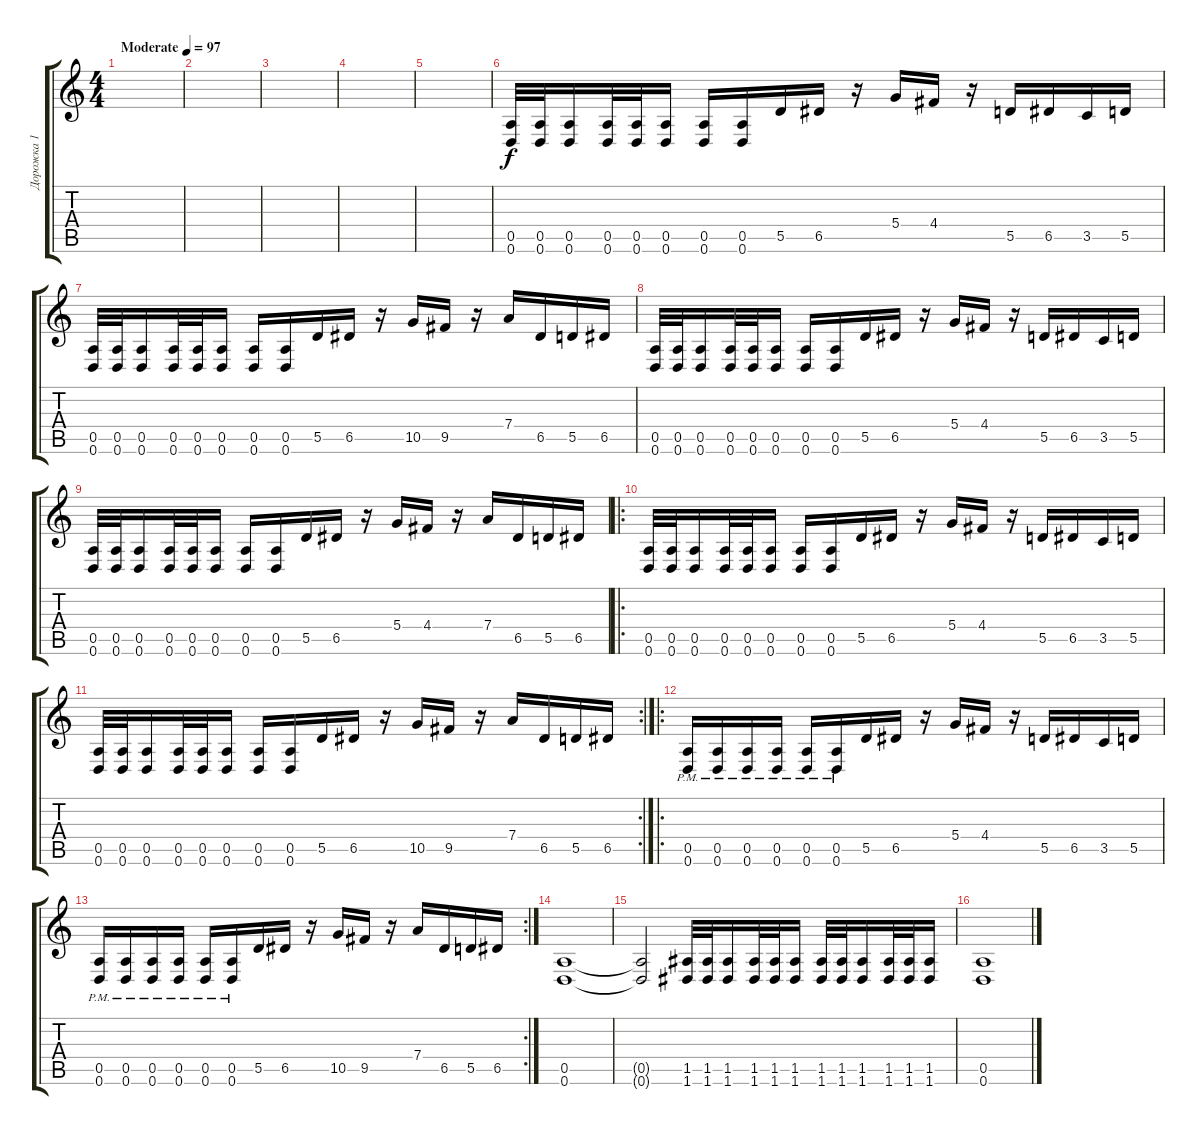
\track ("Дорожка 1" "Дорожка 1") {instrument distortionguitar}
\staff {score tabs}
\tuning (E4 B3 G3 D3 A2 D2) {hide}
\ts (4 4)
\tempo (97 "Moderate")
\clef g2
\ks c
|
|
|
|
|
(0.5 0.6).32 (0.5 0.6).32 (0.5 0.6).16 (0.5 0.6).32 (0.5 0.6).32 (0.5 0.6).16 (0.5 0.6).16 (0.5 0.6).16 5.5.16 6.5.16 r.16 5.4.16 4.4.16 r.16 5.5.16 6.5.16 3.5.16 5.5.16 |
(0.5 0.6).32 (0.5 0.6).32 (0.5 0.6).16 (0.5 0.6).32 (0.5 0.6).32 (0.5 0.6).16 (0.5 0.6).16 (0.5 0.6).16 5.5.16 6.5.16 r.16 10.5.16 9.5.16 r.16 7.4.16 6.5.16 5.5.16 6.5.16 |
(0.5 0.6).32 (0.5 0.6).32 (0.5 0.6).16 (0.5 0.6).32 (0.5 0.6).32 (0.5 0.6).16 (0.5 0.6).16 (0.5 0.6).16 5.5.16 6.5.16 r.16 5.4.16 4.4.16 r.16 5.5.16 6.5.16 3.5.16 5.5.16 |
(0.5 0.6).32 (0.5 0.6).32 (0.5 0.6).16 (0.5 0.6).32 (0.5 0.6).32 (0.5 0.6).16 (0.5 0.6).16 (0.5 0.6).16 5.5.16 6.5.16 r.16 5.4.16 4.4.16 r.16 7.4.16 6.5.16 5.5.16 6.5.16 |
\ro
(0.5 0.6).32 (0.5 0.6).32 (0.5 0.6).16 (0.5 0.6).32 (0.5 0.6).32 (0.5 0.6).16 (0.5 0.6).16 (0.5 0.6).16 5.5.16 6.5.16 r.16 5.4.16 4.4.16 r.16 5.5.16 6.5.16 3.5.16 5.5.16 |
\rc 2
(0.5 0.6).32 (0.5 0.6).32 (0.5 0.6).16 (0.5 0.6).32 (0.5 0.6).32 (0.5 0.6).16 (0.5 0.6).16 (0.5 0.6).16 5.5.16 6.5.16 r.16 10.5.16 9.5.16 r.16 7.4.16 6.5.16 5.5.16 6.5.16 |
\ro
(0.5{pm} 0.6{pm}).16 (0.5{pm} 0.6{pm}).16 (0.5{pm} 0.6{pm}).16 (0.5{pm} 0.6{pm}).16 (0.5{pm} 0.6{pm}).16 (0.5{pm} 0.6{pm}).16 5.5.16 6.5.16 r.16 5.4.16 4.4.16 r.16 5.5.16 6.5.16 3.5.16 5.5.16 |
\rc 2
(0.5{pm} 0.6{pm}).16 (0.5{pm} 0.6{pm}).16 (0.5{pm} 0.6{pm}).16 (0.5{pm} 0.6{pm}).16 (0.5{pm} 0.6{pm}).16 (0.5{pm} 0.6{pm}).16 5.5.16 6.5.16 r.16 10.5.16 9.5.16 r.16 7.4.16 6.5.16 5.5.16 6.5.16 |
(0.5 0.6).1 |
(0.5{t} 0.6{t}).2 (1.5 1.6).32 (1.5 1.6).32 (1.5 1.6).16 (1.5 1.6).32 (1.5 1.6).32 (1.5 1.6).16 (1.5 1.6).32 (1.5 1.6).32 (1.5 1.6).16 (1.5 1.6).32 (1.5 1.6).32 (1.5 1.6).16 |
(0.5 0.6).1
